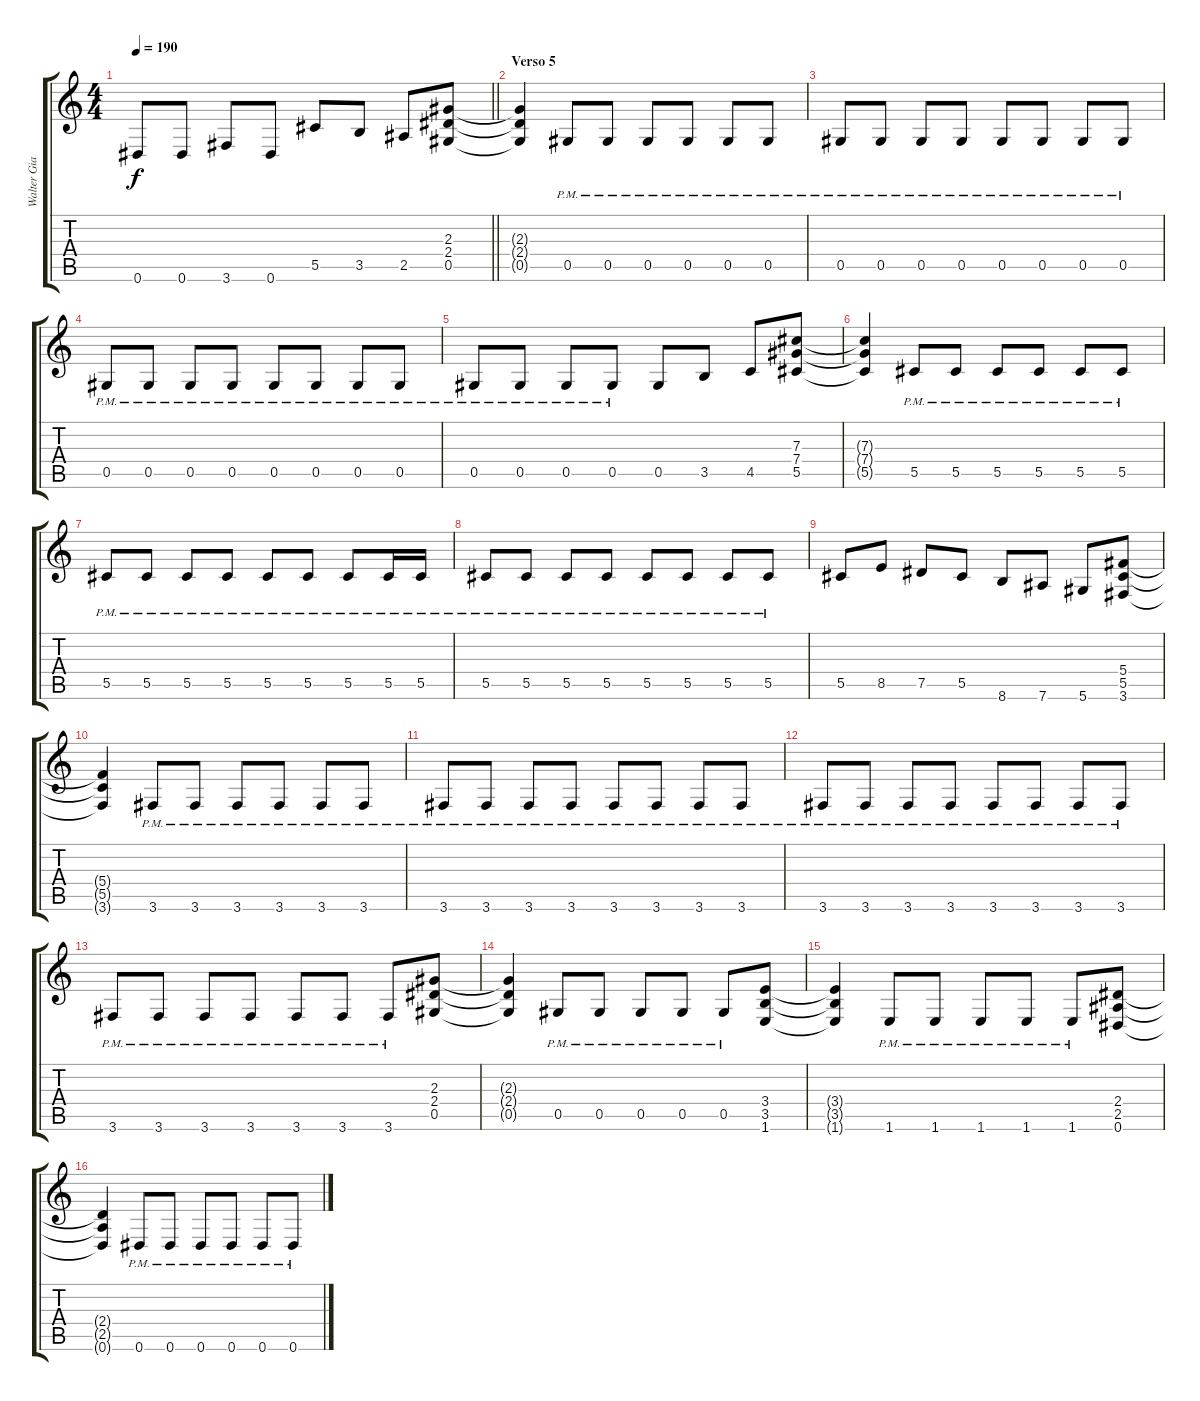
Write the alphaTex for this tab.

\track ("Walter Giardino Lead" "Walter Gia") {instrument distortionguitar}
\staff {score tabs}
\tuning (Eb4 Bb3 Gb3 Db3 Ab2 Eb2) {hide}
\ts (4 4)
\tempo 190
\clef g2
\barLineRight lightlight
\ks c
0.6.8{dy f} 0.6.8 3.6.8 0.6.8 5.5.8 3.5.8 2.5.8 (2.3 2.4 0.5).8 |
\section ("" "Verso 5")
(2.3{t} 2.4{t} 0.5{t}).4 0.5{pm}.8 0.5{pm}.8 0.5{pm}.8 0.5{pm}.8 0.5{pm}.8 0.5{pm}.8 |
0.5{pm}.8 0.5{pm}.8 0.5{pm}.8 0.5{pm}.8 0.5{pm}.8 0.5{pm}.8 0.5{pm}.8 0.5{pm}.8 |
0.5{pm}.8 0.5{pm}.8 0.5{pm}.8 0.5{pm}.8 0.5{pm}.8 0.5{pm}.8 0.5{pm}.8 0.5{pm}.8 |
0.5{pm}.8 0.5{pm}.8 0.5{pm}.8 0.5{pm}.8 0.5.8 3.5.8 4.5.8 (7.3 7.4 5.5).8 |
(7.3{t} 7.4{t} 5.5{t}).4 5.5{pm}.8 5.5{pm}.8 5.5{pm}.8 5.5{pm}.8 5.5{pm}.8 5.5{pm}.8 |
5.5{pm}.8 5.5{pm}.8 5.5{pm}.8 5.5{pm}.8 5.5{pm}.8 5.5{pm}.8 5.5{pm}.8 5.5{pm}.16 5.5{pm}.16 |
5.5{pm}.8 5.5{pm}.8 5.5{pm}.8 5.5{pm}.8 5.5{pm}.8 5.5{pm}.8 5.5{pm}.8 5.5{pm}.8 |
5.5.8 8.5.8 7.5.8 5.5.8 8.6.8 7.6.8 5.6.8 (5.4 5.5 3.6).8 |
(5.4{t} 5.5{t} 3.6{t}).4 3.6{pm}.8 3.6{pm}.8 3.6{pm}.8 3.6{pm}.8 3.6{pm}.8 3.6{pm}.8 |
3.6{pm}.8 3.6{pm}.8 3.6{pm}.8 3.6{pm}.8 3.6{pm}.8 3.6{pm}.8 3.6{pm}.8 3.6{pm}.8 |
3.6{pm}.8 3.6{pm}.8 3.6{pm}.8 3.6{pm}.8 3.6{pm}.8 3.6{pm}.8 3.6{pm}.8 3.6{pm}.8 |
3.6{pm}.8 3.6{pm}.8 3.6{pm}.8 3.6{pm}.8 3.6{pm}.8 3.6{pm}.8 3.6{pm}.8 (2.3 2.4 0.5).8 |
(2.3{t} 2.4{t} 0.5{t}).4 0.5{pm}.8 0.5{pm}.8 0.5{pm}.8 0.5{pm}.8 0.5{pm}.8 (3.4 3.5 1.6).8 |
(3.4{t} 3.5{t} 1.6{t}).4 1.6{pm}.8 1.6{pm}.8 1.6{pm}.8 1.6{pm}.8 1.6{pm}.8 (2.4 2.5 0.6).8 |
(2.4{t} 2.5{t} 0.6{t}).4 0.6{pm}.8 0.6{pm}.8 0.6{pm}.8 0.6{pm}.8 0.6{pm}.8 0.6{pm}.8
